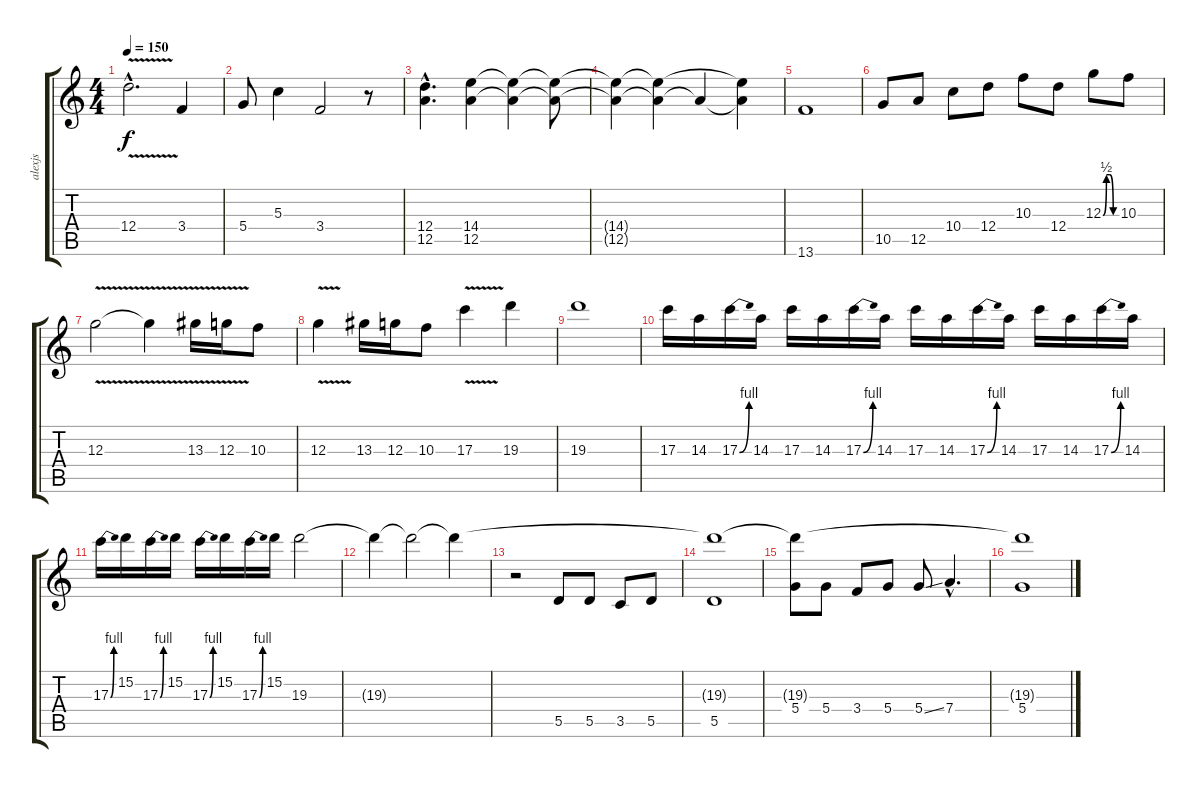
\track ("alexjs" "alexjs") {instrument overdrivenguitar}
\staff {score tabs}
\tuning (E4 B3 G3 D3 A2 E2) {hide}
\ts (4 4)
\tempo 150
\clef g2
\ks c
12.4{v hac}.2{d dy f} 3.4.4 |
5.4.8 5.3.4 3.4.2 r.8 |
(12.4{hac} 12.5{hac}).4{d} (14.4 12.5).4{volume 7} (14.4{t} 12.5{t}).4 (14.4{t} 12.5{t}).8 |
(14.4{t} 12.5{t}).4 (14.4{t} 12.5{t}).4 12.5{t}.4 (14.4{t} 12.5{t}).4 |
13.6.1{volume 13} |
10.5.8 12.5.8 10.4.8 12.4.8 10.3.8 12.4.8 12.3{be (custom 0 0 15 2 30 2 45 0 60 0)}.8 10.3.8 |
12.3{v}.2 12.3{t}.4 13.3{v}.16 12.3{v}.16 10.3.8 |
12.3{v}.4 13.3.16 12.3.16 10.3.8 17.3{v}.4 19.3.4 |
19.3.1 |
17.3.16 14.3.16 17.3{be (bend 0 0 60 4)}.16 14.3.16 17.3.16 14.3.16 17.3{be (bend 0 0 60 4)}.16 14.3.16 17.3.16 14.3.16 17.3{be (bend 0 0 60 4)}.16 14.3.16 17.3.16 14.3.16 17.3{be (bend 0 0 60 4)}.16 14.3.16 |
17.3{be (bend 0 0 60 4)}.16 15.2.16 17.3{be (bend 0 0 60 4)}.16 15.2.16 17.3{be (bend 0 0 60 4)}.16 15.2.16 17.3{be (bend 0 0 60 4)}.16 15.2.16 19.3.2{volume 10} |
19.3{t}.4 19.3{t}.2 19.3{t}.4 |
r.2 5.5.8 5.5.8 3.5.8 5.5.8 |
(19.3{t} 5.5).1 |
(19.3{t} 5.4).8 5.4.8 3.4.8 5.4.8 5.4{ss}.8 7.4{hac}.4{d} |
(19.3{t} 5.4).1
